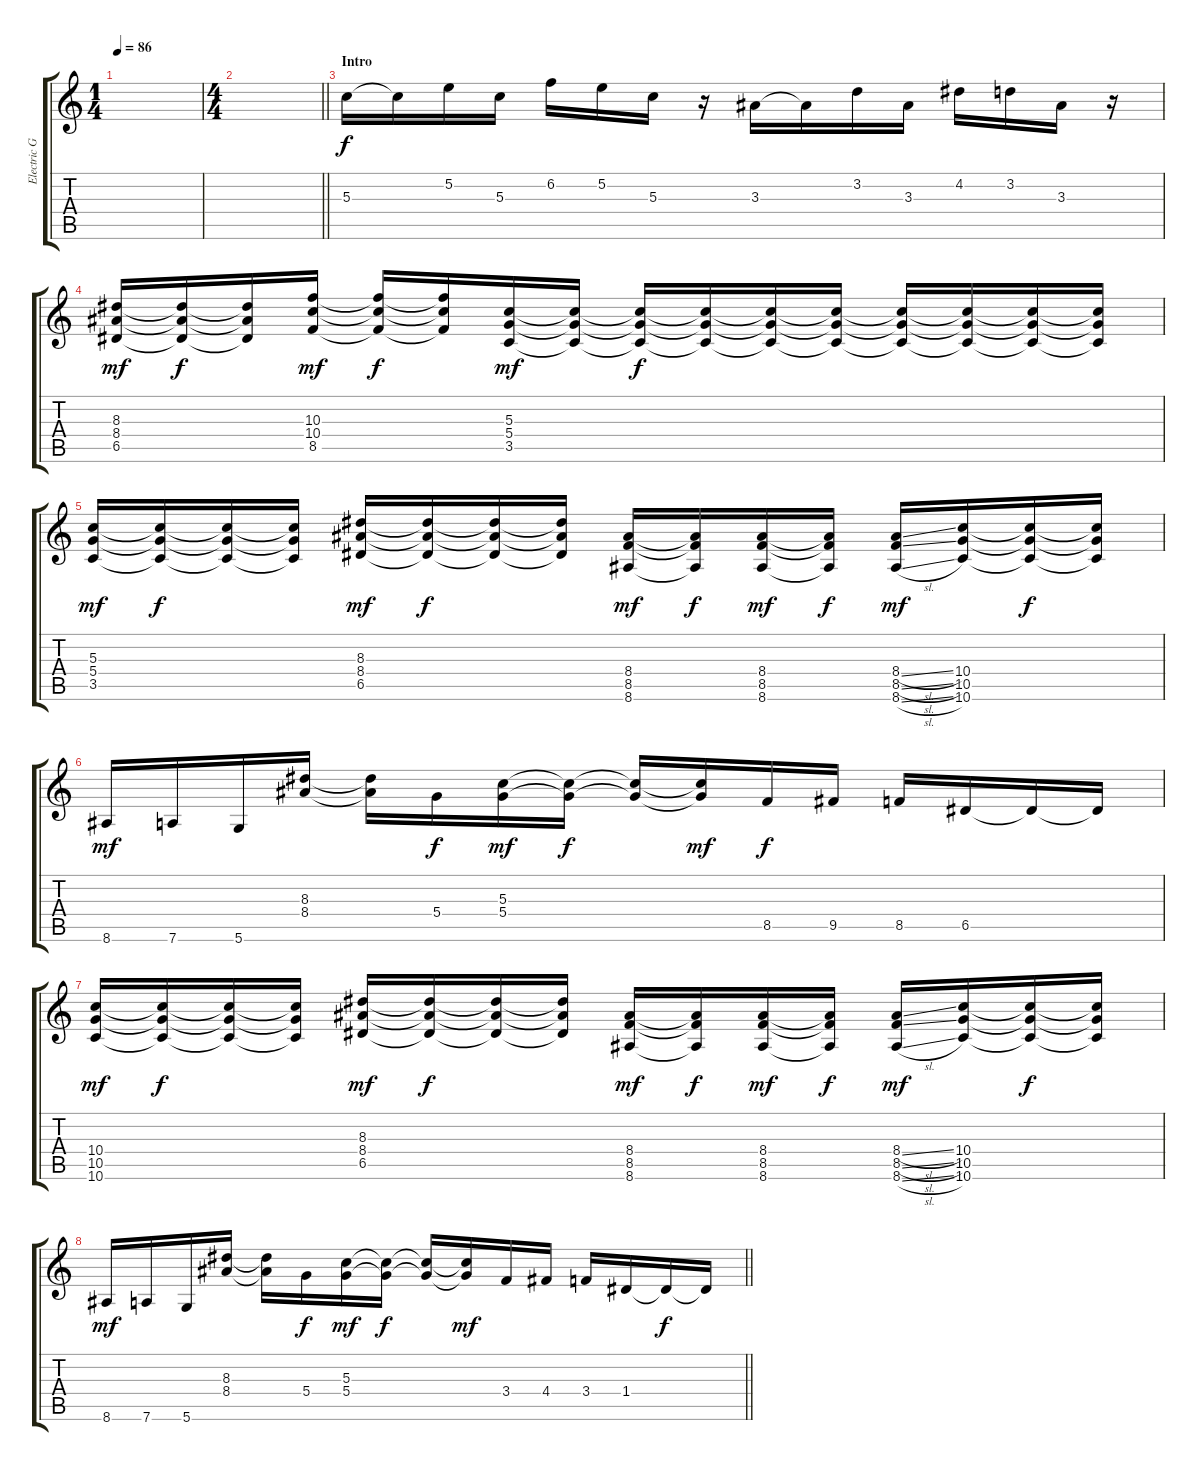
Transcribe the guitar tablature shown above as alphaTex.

\track ("Electric Guitar" "Electric G") {instrument distortionguitar}
\staff {score tabs}
\tuning (E4 B3 G3 D3 A2 D2) {hide}
\ts (1 4)
\tempo 86
\clef g2
\ks c
|
\ts (4 4)
\barLineRight lightlight
|
\section ("" "Intro")
5.3.16 5.3{t}.16 5.2.16 5.3.16 6.2.16 5.2.16 5.3.16 r.16 3.3.16 3.3{t}.16 3.2.16 3.3.16 4.2.16 3.2.16 3.3.16 r.16 |
(8.3 8.4 6.5).16{dy mf} (8.3{t} 8.4{t} 6.5{t}).16{dy f} (8.3{t} 8.4{t} 6.5{t}).16 (10.3 10.4 8.5).16{dy mf} (10.3{t} 10.4{t} 8.5{t}).16{dy f} (10.3{t} 10.4{t} 8.5{t}).16 (5.3 5.4 3.5).16{dy mf} (5.3{t} 5.4{t} 3.5{t}).16 (5.3{t} 5.4{t} 3.5{t}).16{dy f} (5.3{t} 5.4{t} 3.5{t}).16 (5.3{t} 5.4{t} 3.5{t}).16 (5.3{t} 5.4{t} 3.5{t}).16 (5.3{t} 5.4{t} 3.5{t}).16 (5.3{t} 5.4{t} 3.5{t}).16 (5.3{t} 5.4{t} 3.5{t}).16 (5.3{t} 5.4{t} 3.5{t}).16 |
(5.3 5.4 3.5).16{dy mf} (5.3{t} 5.4{t} 3.5{t}).16{dy f} (5.3{t} 5.4{t} 3.5{t}).16 (5.3{t} 5.4{t} 3.5{t}).16 (8.3 8.4 6.5).16{dy mf} (8.3{t} 8.4{t} 6.5{t}).16{dy f} (8.3{t} 8.4{t} 6.5{t}).16 (8.3{t} 8.4{t} 6.5{t}).16 (8.4 8.5 8.6).16{dy mf} (8.4{t} 8.5{t} 8.6{t}).16{dy f} (8.4 8.5 8.6).16{dy mf} (8.4{t} 8.5{t} 8.6{t}).16{dy f} (8.4{sl} 8.5{sl} 8.6{sl}).16{dy mf} (10.4 10.5 10.6).16 (10.4{t} 10.5{t} 10.6{t}).16{dy f} (10.4{t} 10.5{t} 10.6{t}).16 |
8.6.16{dy mf} 7.6.16 5.6.16 (8.3 8.4).16 (8.3{t} 8.4{t}).16 5.4.16{dy f} (5.3 5.4).16{dy mf} (5.3{t} 5.4{t}).16{dy f} (5.3{t} 5.4{t}).16 (5.3{t} 5.4{t}).16{dy mf} 8.5.16{dy f} 9.5.16 8.5.16 6.5.16 6.5{t}.16 6.5{t}.16 |
(10.4 10.5 10.6).16{dy mf} (10.4{t} 10.5{t} 10.6{t}).16{dy f} (10.4{t} 10.5{t} 10.6{t}).16 (10.4{t} 10.5{t} 10.6{t}).16 (8.3 8.4 6.5).16{dy mf} (8.3{t} 8.4{t} 6.5{t}).16{dy f} (8.3{t} 8.4{t} 6.5{t}).16 (8.3{t} 8.4{t} 6.5{t}).16 (8.4 8.5 8.6).16{dy mf} (8.4{t} 8.5{t} 8.6{t}).16{dy f} (8.4 8.5 8.6).16{dy mf} (8.4{t} 8.5{t} 8.6{t}).16{dy f} (8.4{sl} 8.5{sl} 8.6{sl}).16{dy mf} (10.4 10.5 10.6).16 (10.4{t} 10.5{t} 10.6{t}).16{dy f} (10.4{t} 10.5{t} 10.6{t}).16 |
\barLineRight lightlight
8.6.16{dy mf} 7.6.16 5.6.16 (8.3 8.4).16 (8.3{t} 8.4{t}).16 5.4.16{dy f} (5.3 5.4).16{dy mf} (5.3{t} 5.4{t}).16{dy f} (5.3{t} 5.4{t}).16 (5.3{t} 5.4{t}).16{dy mf} 3.4.16 4.4.16 3.4.16 1.4.16 1.4{t}.16{dy f} 1.4{t}.16
